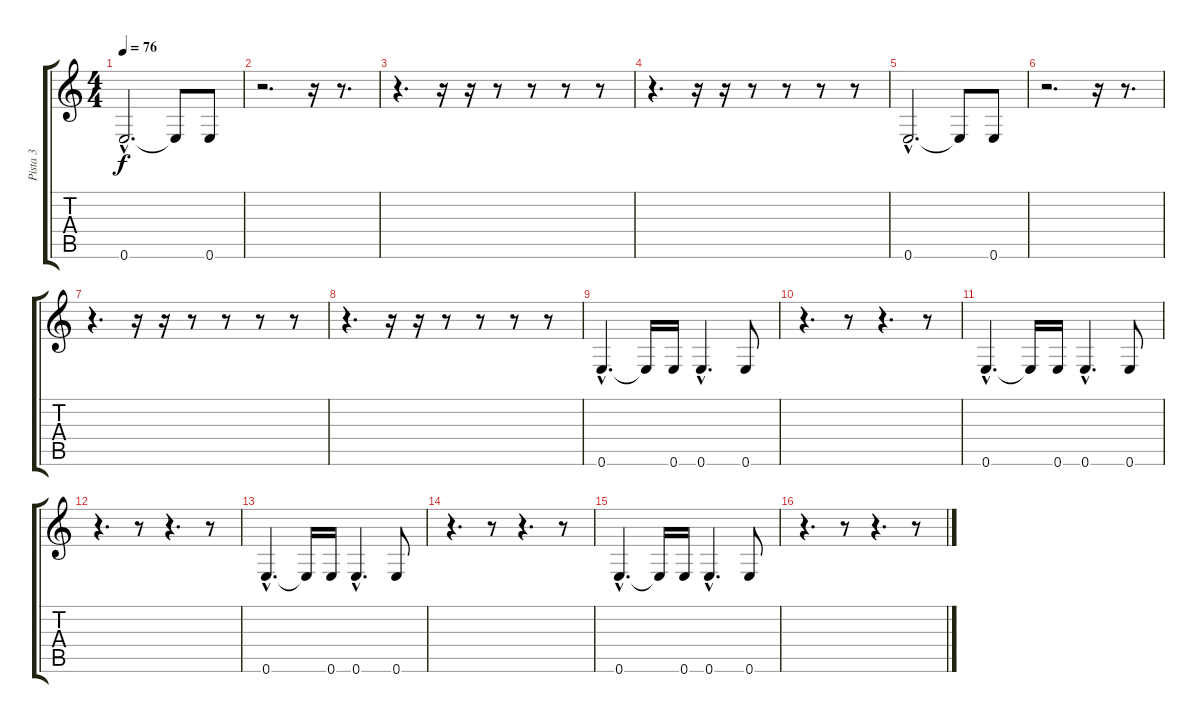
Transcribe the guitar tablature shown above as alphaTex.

\track ("Pista 3" "Pista 3") {instrument electricbasspick}
\staff {score tabs}
\tuning (E4 B3 G3 D3 A2 E2) {hide}
\ts (4 4)
\tempo 76
\clef g2
\ks c
0.6{hac}.2{d dy f} 0.6{t}.8 0.6.8 |
r.2{d} r.16 r.8{d} |
r.4{d} r.16 r.16 r.8 r.8 r.8 r.8 |
r.4{d} r.16 r.16 r.8 r.8 r.8 r.8 |
0.6{hac}.2{d} 0.6{t}.8 0.6.8 |
r.2{d} r.16 r.8{d} |
r.4{d} r.16 r.16 r.8 r.8 r.8 r.8 |
r.4{d} r.16 r.16 r.8 r.8 r.8 r.8 |
0.6{hac}.4{d} 0.6{t}.16 0.6.16 0.6{hac}.4{d} 0.6.8 |
r.4{d} r.8 r.4{d} r.8 |
0.6{hac}.4{d} 0.6{t}.16 0.6.16 0.6{hac}.4{d} 0.6.8 |
r.4{d} r.8 r.4{d} r.8 |
0.6{hac}.4{d} 0.6{t}.16 0.6.16 0.6{hac}.4{d} 0.6.8 |
r.4{d} r.8 r.4{d} r.8 |
0.6{hac}.4{d} 0.6{t}.16 0.6.16 0.6{hac}.4{d} 0.6.8 |
r.4{d} r.8 r.4{d} r.8
